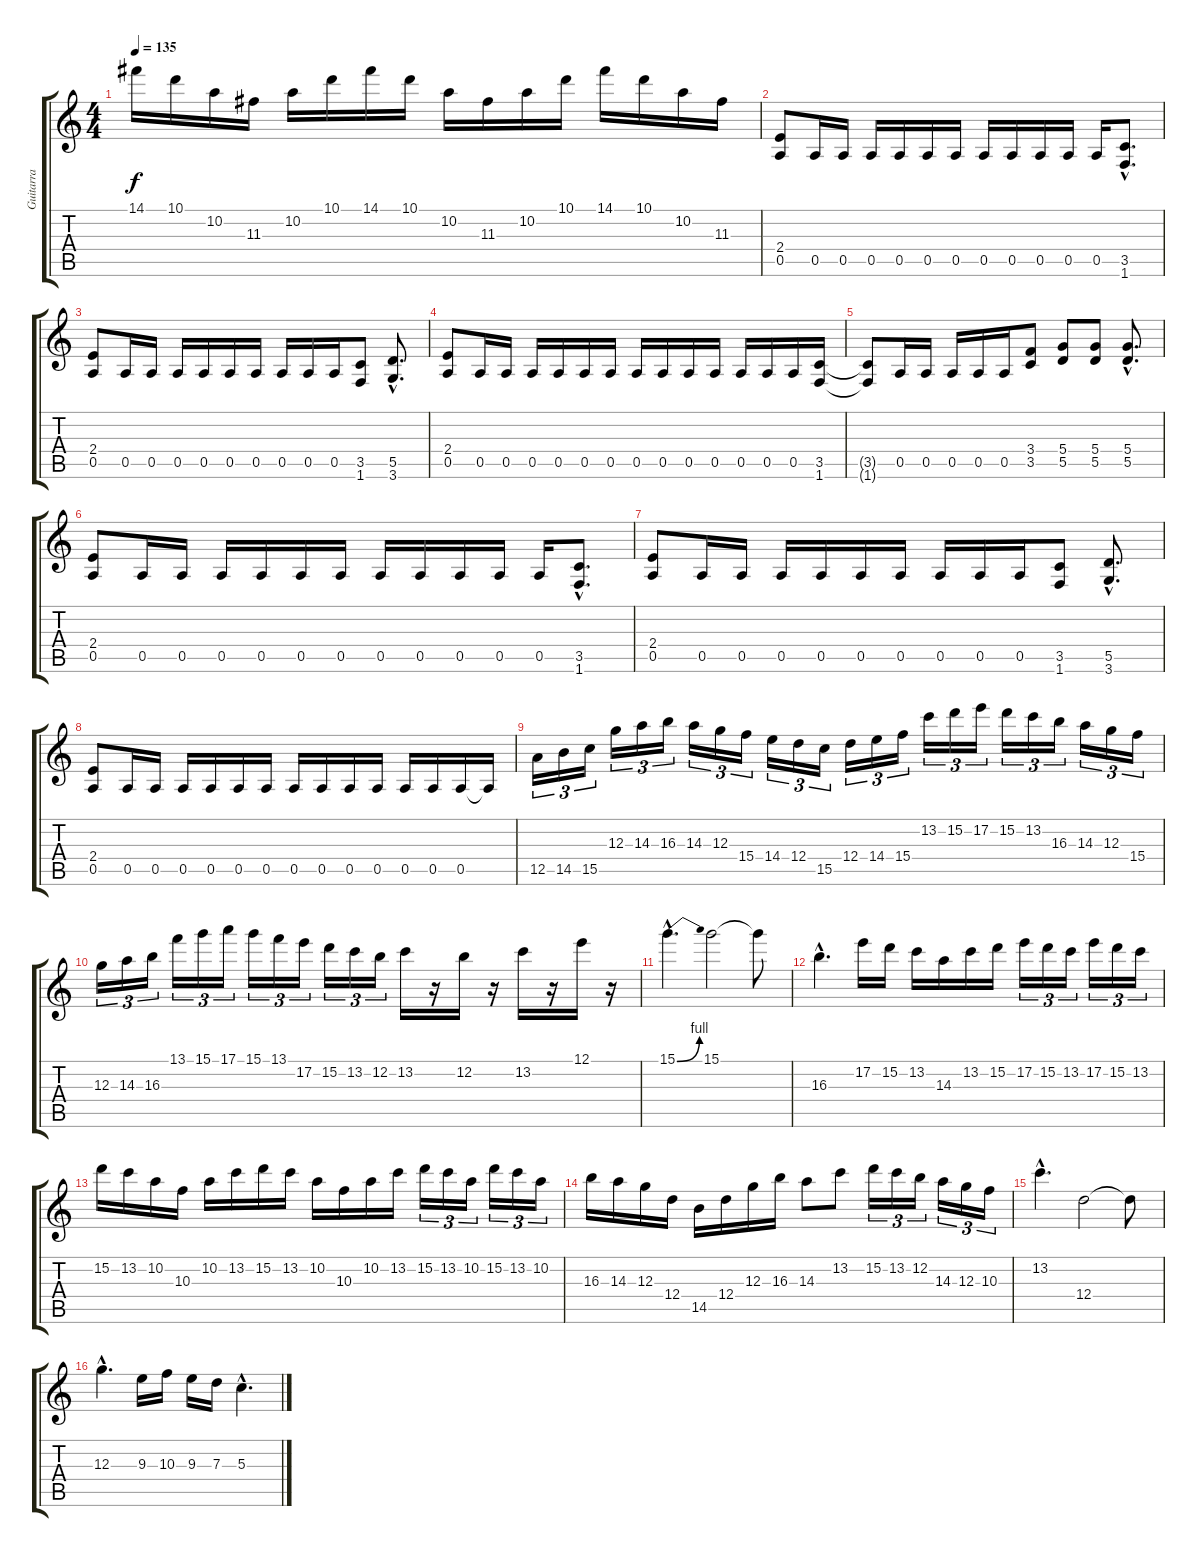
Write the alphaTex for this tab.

\track ("Guitarra" "Guitarra") {instrument distortionguitar}
\staff {score tabs}
\tuning (E4 B3 G3 D3 A2 E2) {hide}
\ts (4 4)
\tempo 135
\clef g2
\ks c
14.1.16{dy f} 10.1.16 10.2.16 11.3.16 10.2.16 10.1.16 14.1.16 10.1.16 10.2.16 11.3.16 10.2.16 10.1.16 14.1.16 10.1.16 10.2.16 11.3.16 |
(2.4 0.5).8 0.5.16 0.5.16 0.5.16 0.5.16 0.5.16 0.5.16 0.5.16 0.5.16 0.5.16 0.5.16 0.5.16 (3.5{hac} 1.6{hac}).8{d} |
(2.4 0.5).8 0.5.16 0.5.16 0.5.16 0.5.16 0.5.16 0.5.16 0.5.16 0.5.16 0.5.16 (3.5 1.6).8 (5.5{hac} 3.6{hac}).8{d} |
(2.4 0.5).8 0.5.16 0.5.16 0.5.16 0.5.16 0.5.16 0.5.16 0.5.16 0.5.16 0.5.16 0.5.16 0.5.16 0.5.16 0.5.16 (3.5 1.6).16 |
(3.5{t} 1.6{t}).8 0.5.16 0.5.16 0.5.16 0.5.16 0.5.16 (3.4 3.5).8 (5.4 5.5).8 (5.4 5.5).8 (5.4{hac} 5.5{hac}).8{d} |
(2.4 0.5).8 0.5.16 0.5.16 0.5.16 0.5.16 0.5.16 0.5.16 0.5.16 0.5.16 0.5.16 0.5.16 0.5.16 (3.5{hac} 1.6{hac}).8{d} |
(2.4 0.5).8 0.5.16 0.5.16 0.5.16 0.5.16 0.5.16 0.5.16 0.5.16 0.5.16 0.5.16 (3.5 1.6).8 (5.5{hac} 3.6{hac}).8{d} |
(2.4 0.5).8 0.5.16 0.5.16 0.5.16 0.5.16 0.5.16 0.5.16 0.5.16 0.5.16 0.5.16 0.5.16 0.5.16 0.5.16 0.5.16 0.5{t}.16 |
12.5.16{tu (3 2)} 14.5.16{tu (3 2)} 15.5.16{tu (3 2)} 12.3.16{tu (3 2)} 14.3.16{tu (3 2)} 16.3.16{tu (3 2)} 14.3.16{tu (3 2)} 12.3.16{tu (3 2)} 15.4.16{tu (3 2)} 14.4.16{tu (3 2)} 12.4.16{tu (3 2)} 15.5.16{tu (3 2)} 12.4.16{tu (3 2)} 14.4.16{tu (3 2)} 15.4.16{tu (3 2)} 13.2.16{tu (3 2)} 15.2.16{tu (3 2)} 17.2.16{tu (3 2)} 15.2.16{tu (3 2)} 13.2.16{tu (3 2)} 16.3.16{tu (3 2)} 14.3.16{tu (3 2)} 12.3.16{tu (3 2)} 15.4.16{tu (3 2)} |
12.3.16{tu (3 2)} 14.3.16{tu (3 2)} 16.3.16{tu (3 2)} 13.1.16{tu (3 2)} 15.1.16{tu (3 2)} 17.1.16{tu (3 2)} 15.1.16{tu (3 2)} 13.1.16{tu (3 2)} 17.2.16{tu (3 2)} 15.2.16{tu (3 2)} 13.2.16{tu (3 2)} 12.2.16{tu (3 2)} 13.2.16 r.16 12.2.16 r.16 13.2.16 r.16 12.1.16 r.16 |
15.1{be (bend 0 0 60 4) hac}.4{d} 15.1.2 15.1{t}.8 |
16.3{hac}.4{d} 17.2.16 15.2.16 13.2.16 14.3.16 13.2.16 15.2.16 17.2.16{tu (3 2)} 15.2.16{tu (3 2)} 13.2.16{tu (3 2)} 17.2.16{tu (3 2)} 15.2.16{tu (3 2)} 13.2.16{tu (3 2)} |
15.2.16 13.2.16 10.2.16 10.3.16 10.2.16 13.2.16 15.2.16 13.2.16 10.2.16 10.3.16 10.2.16 13.2.16 15.2.16{tu (3 2)} 13.2.16{tu (3 2)} 10.2.16{tu (3 2)} 15.2.16{tu (3 2)} 13.2.16{tu (3 2)} 10.2.16{tu (3 2)} |
16.3.16 14.3.16 12.3.16 12.4.16 14.5.16 12.4.16 12.3.16 16.3.16 14.3.8 13.2.8 15.2.16{tu (3 2)} 13.2.16{tu (3 2)} 12.2.16{tu (3 2)} 14.3.16{tu (3 2)} 12.3.16{tu (3 2)} 10.3.16{tu (3 2)} |
13.2{hac}.4{d} 12.4.2 12.4{t}.8 |
12.3{hac}.4{d} 9.3.16 10.3.16 9.3.16 7.3.16 5.3{hac}.4{d}
